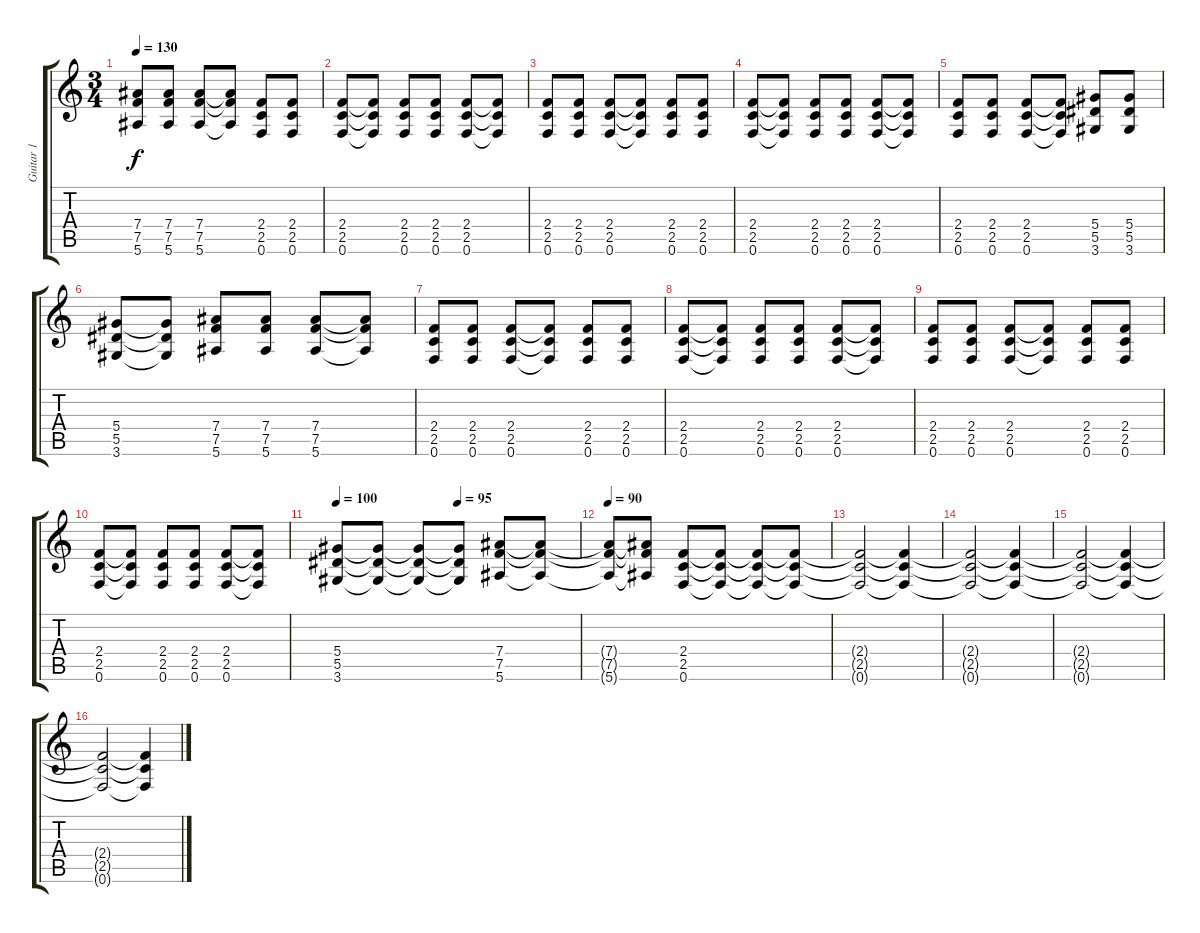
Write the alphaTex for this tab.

\track ("Guitar 1" "Guitar 1") {instrument electricguitarclean}
\staff {score tabs}
\tuning (F4 C4 Ab3 Eb3 Bb2 F2) {hide}
\ts (3 4)
\tempo 130
\clef g2
\ks c
(7.4 7.5 5.6).8{dy f} (7.4 7.5 5.6).8 (7.4 7.5 5.6).8 (7.4{t} 7.5{t} 5.6{t}).8 (2.4 2.5 0.6).8 (2.4 2.5 0.6).8 |
(2.4 2.5 0.6).8 (2.4{t} 2.5{t} 0.6{t}).8 (2.4 2.5 0.6).8 (2.4 2.5 0.6).8 (2.4 2.5 0.6).8 (2.4{t} 2.5{t} 0.6{t}).8 |
(2.4 2.5 0.6).8 (2.4 2.5 0.6).8 (2.4 2.5 0.6).8 (2.4{t} 2.5{t} 0.6{t}).8 (2.4 2.5 0.6).8 (2.4 2.5 0.6).8 |
(2.4 2.5 0.6).8 (2.4{t} 2.5{t} 0.6{t}).8 (2.4 2.5 0.6).8 (2.4 2.5 0.6).8 (2.4 2.5 0.6).8 (2.4{t} 2.5{t} 0.6{t}).8 |
(2.4 2.5 0.6).8 (2.4 2.5 0.6).8 (2.4 2.5 0.6).8 (2.4{t} 2.5{t} 0.6{t}).8 (5.4 5.5 3.6).8 (5.4 5.5 3.6).8 |
(5.4 5.5 3.6).8 (5.4{t} 5.5{t} 3.6{t}).8 (7.4 7.5 5.6).8 (7.4 7.5 5.6).8 (7.4 7.5 5.6).8 (7.4{t} 7.5{t} 5.6{t}).8 |
(2.4 2.5 0.6).8 (2.4 2.5 0.6).8 (2.4 2.5 0.6).8 (2.4{t} 2.5{t} 0.6{t}).8 (2.4 2.5 0.6).8 (2.4 2.5 0.6).8 |
(2.4 2.5 0.6).8 (2.4{t} 2.5{t} 0.6{t}).8 (2.4 2.5 0.6).8 (2.4 2.5 0.6).8 (2.4 2.5 0.6).8 (2.4{t} 2.5{t} 0.6{t}).8 |
(2.4 2.5 0.6).8 (2.4 2.5 0.6).8 (2.4 2.5 0.6).8 (2.4{t} 2.5{t} 0.6{t}).8 (2.4 2.5 0.6).8 (2.4 2.5 0.6).8 |
(2.4 2.5 0.6).8 (2.4{t} 2.5{t} 0.6{t}).8 (2.4 2.5 0.6).8 (2.4 2.5 0.6).8 (2.4 2.5 0.6).8 (2.4{t} 2.5{t} 0.6{t}).8 |
\tempo 100
\tempo (95 0.5)
(5.4 5.5 3.6).8 (5.4{t} 5.5{t} 3.6{t}).8 (5.4{t} 5.5{t} 3.6{t}).8 (5.4{t} 5.5{t} 3.6{t}).8 (7.4 7.5 5.6).8 (7.4{t} 7.5{t} 5.6{t}).8 |
\tempo 90
(7.4{t} 7.5{t} 5.6{t}).8 (7.4{t} 7.5{t} 5.6{t}).8 (2.4 2.5 0.6).8 (2.4{t} 2.5{t} 0.6{t}).8 (2.4{t} 2.5{t} 0.6{t}).8 (2.4{t} 2.5{t} 0.6{t}).8 |
(2.4{t} 2.5{t} 0.6{t}).2 (2.4{t} 2.5{t} 0.6{t}).4 |
(2.4{t} 2.5{t} 0.6{t}).2 (2.4{t} 2.5{t} 0.6{t}).4 |
(2.4{t} 2.5{t} 0.6{t}).2 (2.4{t} 2.5{t} 0.6{t}).4 |
(2.4{t} 2.5{t} 0.6{t}).2 (2.4{t} 2.5{t} 0.6{t}).4
